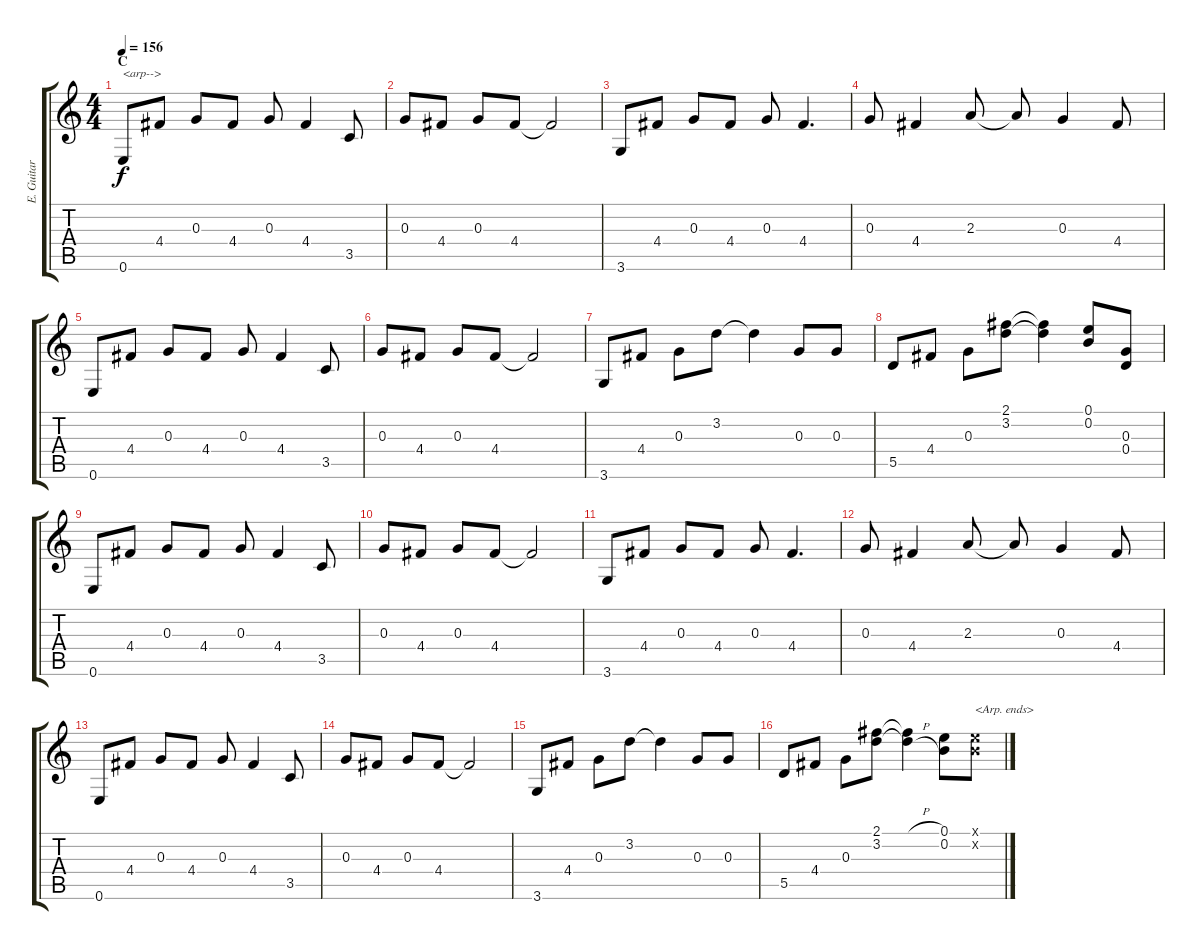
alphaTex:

\track ("E. Guitar III" "E. Guitar ") {instrument overdrivenguitar}
\staff {score tabs}
\tuning (E4 B3 G3 D3 A2 E2) {hide}
\ts (4 4)
\section ("" "C")
\tempo 156
\clef g2
\ks c
0.6.8{txt "<arp-->" dy f} 4.4.8 0.3.8 4.4.8 0.3.8 4.4.4 3.5.8 |
0.3.8 4.4.8 0.3.8 4.4.8 4.4{t}.2 |
3.6.8 4.4.8 0.3.8 4.4.8 0.3.8 4.4.4{d} |
0.3.8 4.4.4 2.3.8 2.3{t}.8 0.3.4 4.4.8 |
0.6.8 4.4.8 0.3.8 4.4.8 0.3.8 4.4.4 3.5.8 |
0.3.8 4.4.8 0.3.8 4.4.8 4.4{t}.2 |
3.6.8 4.4.8 0.3.8 3.2.8 3.2{t}.4 0.3.8 0.3.8 |
5.5.8 4.4.8 0.3.8 (2.1 3.2).8 (2.1{t} 3.2{t}).4 (0.1 0.2).8 (0.3 0.4).8 |
0.6.8 4.4.8 0.3.8 4.4.8 0.3.8 4.4.4 3.5.8 |
0.3.8 4.4.8 0.3.8 4.4.8 4.4{t}.2 |
3.6.8 4.4.8 0.3.8 4.4.8 0.3.8 4.4.4{d} |
0.3.8 4.4.4 2.3.8 2.3{t}.8 0.3.4 4.4.8 |
0.6.8 4.4.8 0.3.8 4.4.8 0.3.8 4.4.4 3.5.8 |
0.3.8 4.4.8 0.3.8 4.4.8 4.4{t}.2 |
3.6.8 4.4.8 0.3.8 3.2.8 3.2{t}.4 0.3.8 0.3.8 |
5.5.8 4.4.8 0.3.8 (2.1 3.2).8 (2.1{h t} 3.2{h t}).4 (0.1 0.2).8 (0.1{x} 0.2{x}).8{txt "<Arp. ends>"}
